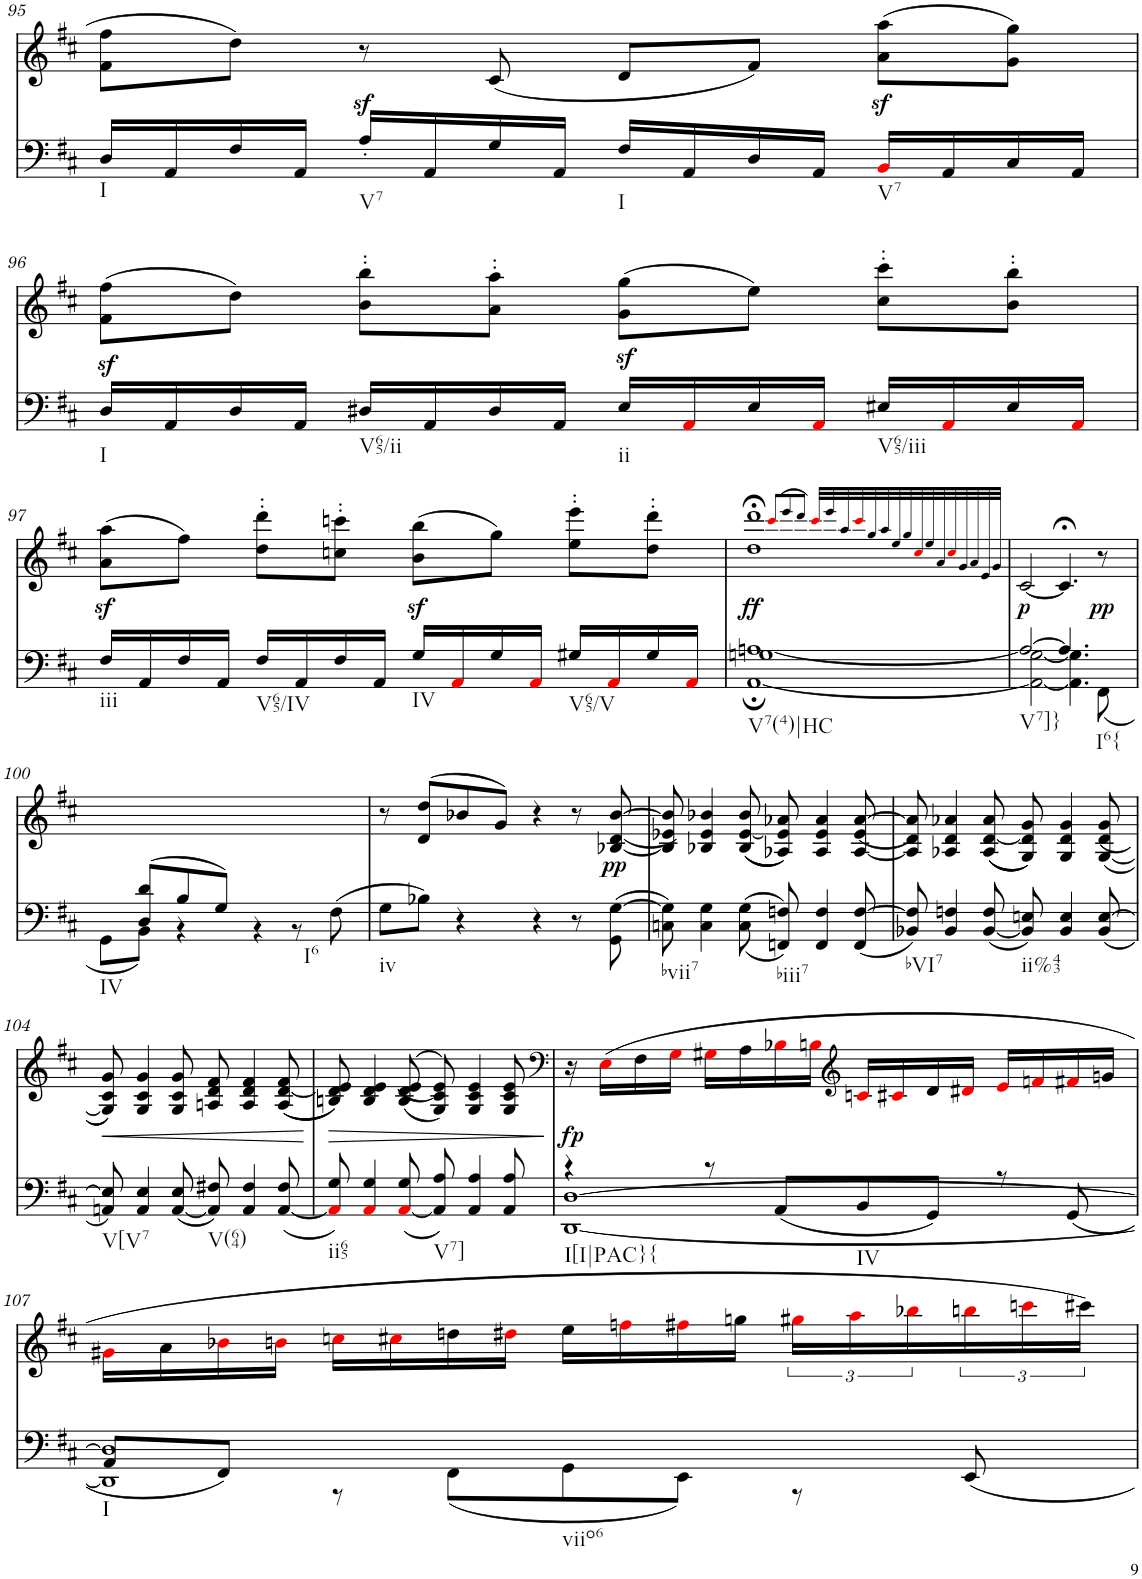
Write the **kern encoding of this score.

**kern	**kern	**dynam
*part2	*part1	*part1
*staff2	*staff1	*staff1
*I"Piano	*I"Piano	*
*I'Pno	*I'Pno	*
!!LO:PB:g=z
*clefF4	*clefG2	*
*k[f#c#]	*k[f#c#]	*
*M4/4	*M4/4	*
=95	=95	=95
!LO:TX:b:t=I	!	!
16D/LL	8f#\ 8ff#\L	.
16AA/	.	.
16F#/	8dd\J	.
16AA/JJ	.	.
!LO:TX:b:t=V7	!	!
16Az>'/LL	8r	.
16AA/	.	.
16G/	(8c#/	.
16AA/JJ	.	.
!LO:TX:b:t=I	!	!
16F#/LL	8d/L	.
16AA/	.	.
16D/	8f#/J)	.
16AA/JJ	.	.
!LO:TX:b:t=V7	!	!
16BBz>i/LL	(8a\ 8aa\L	.
16AA/	.	.
16C#/	8g\ 8gg\J)	.
16AA/JJ	.	.
!!LO:LB:g=z
=96	=96	=96
!LO:TX:b:t=I	!	!
16Dz>/LL	(8f#\ 8ff#\L	.
16AA/	.	.
16D/	8dd\J)	.
16AA/JJ	.	.
!LO:TX:b:t=V65/ii	!	!
16D#X/LL	8b\' 8bb\'L	.
16AA/	.	.
16D#/	8a\' 8aa\'J	.
16AA/JJ	.	.
!LO:TX:b:t=ii	!	!
16Ez>/LL	(8g\ 8gg\L	.
16AAi/	.	.
16E/	8ee\J)	.
16AAi/JJ	.	.
!LO:TX:b:t=V65/iii	!	!
16E#X/LL	8cc#\' 8ccc#\'L	.
16AAi/	.	.
16E#/	8b\' 8bb\'J	.
16AAi/JJ	.	.
!!LO:LB:g=z
=97	=97	=97
!LO:TX:b:t=iii	!	!
16F#/LL	(8a\z< 8aa\z<L	.
16AA/	.	.
16F#/	8ff#\J)	.
16AA/JJ	.	.
!LO:TX:b:t=V65/IV	!	!
16F#/LL	8dd\' 8ddd\'L	.
16AA/	.	.
16F#/	8ccn\' 8cccn\'J	.
16AA/JJ	.	.
!LO:TX:b:t=IV	!	!
16G/LL	(8b\z< 8bb\z<L	.
16AAi/	.	.
16G/	8gg\J)	.
16AAi/JJ	.	.
!LO:TX:b:t=V65/V	!	!
16G#X/LL	8ee\' 8eee\'L	.
16AAi/	.	.
16G#/	8dd\' 8ddd\'J	.
16AAi/JJ	.	.
=98	=98	=98
*^	*	*
!LO:TX:b:t=V7(4)|HC	!	!	!
!	!	!	!LO:DY:b
1Gn	[1AA; [1An;	1dd;< 1ddd;<	ff
.	.	(>8qccc#i/L	.
.	.	8qeee/	.
.	.	8qddd/J)	.
.	.	32qccc#i/LLL	.
.	.	32qeee/	.
.	.	32qaa/	.
.	.	32qccc#i/	.
.	.	32qgg/	.
.	.	32qaa/	.
.	.	32qee/	.
.	.	32qgg/	.
.	.	32qcc#i/	.
.	.	32qee/	.
.	.	32qa/	.
.	.	32qcc#i/	.
.	.	32qg/	.
.	.	32qa/	.
.	.	32qe/	.
.	.	32qg/JJJ	.
=99	=99	=99	=99
!LO:TX:b:t=V7]}	!	!	!
!	!	!	!LO:DY:b
2A/_	2AA\_ [2G\	[2c#/	p
4.A/]	4.AA\] 4.G\]	4.c#;</]	.
!LO:TX:b:t=I6{	!	!	!
!	!	!	!LO:DY:b
8ryy	(8FF#\	8r	pp
!!LO:LB:g=z
=100	=100	=100	=100
!LO:TX:b:t=IV	!	!	!
8ryy	8GG\L	1ryy	.
(8D/ 8d/L	8BB\J)	.	.
8B/	4r	.	.
8G/J)	.	.	.
!LO:TX:b:t=I6	!	!	!
2ryy	4r	.	.
.	8r	.	.
.	(>8F#\	.	.
=101	=101	=101	=101
!LO:TX:b:t=iv	!	!	!
*v	*v	*	*
8G\L	8r	.
8B-X\J)	(>8d/ 8dd/L	.
4r	8b-X/	.
.	8g/J)	.
4r	4r	.
8r	8r	.
!	!	!LO:DY:b
(8GG\ [8G\	(<[8B-X/ 8d/ [8b-/	pp
=102	=102	=102
!LO:TX:b:t=bvii7	!	!
8Cn\ 8G\])	8B-/] 8e-X/ 8b-/])	.
4C\ 4G\	4B-X/ 4e-/ 4b-X/	.
((<8C\ 8G\	(<8B-/ [8e-/ 8b-/	.
!LO:TX:b:t=biii7	!	!
8FFn/ 8Fn/))	8A-X/ 8e-/] 8a-X/)	.
4FF/ 4F/	4A-/ 4e-/ 4a-/	.
(<8FF/ [8F/	(<[8A-/ 8e-/ [8a-/	.
=103	=103	=103
!LO:TX:b:t=bVI7	!	!
8BB-X/ 8F/])	8A-/] 8d/ 8a-/])	.
4BB-/ 4Fn/	4A-X/ 4d/ 4a-X/	.
([8BB-/ 8F/	(<(8A-/ [8d/ 8a-/	.
!LO:TX:b:t=ii%43	!	!
8BB-/] 8En/)	8G/ 8d/] 8g/))	.
4BB-/ 4E/	4G/ 4d/ 4g/	.
(<8BB-/ [8E/	(<([8G/ 8d/ 8g/	.
!!LO:LB:g=z
=104	=104	=104
!LO:TX:b:t=V[V7	!	!
!	!	!LO:HP:b
8AAn/ 8E/])	8G/] 8c#/ 8g/))	<
4AA/ 4E/	4G/ 4c#/ 4g/	.
([8AA/ 8E/	8G/ 8c#/ 8g/	.
!LO:TX:b:t=V(64)	!	!
8AA/] 8F#X/)	8An/ 8d/ 8f#/	.
4AA/ 4F#/	4A/ 4d/ 4f#/	.
([8AA/ 8F#/	(<(8A/ [8d/ 8f#/	.
.	.	[
=105	=105	=105
!LO:TX:b:t=ii65	!	!
!	!	!LO:HP:b
8AAi/] 8G/)	8Bn/ 8d/] 8e/))	>
4AAi/ 4G/	4B/ 4d/ 4e/	.
([8AAi/ 8G/	((>(8B/ 8d/ 8e/	.
!LO:TX:b:t=V7]	!	!
8AA/] 8A/)	8G/ 8c#/ 8e/)))	.
4AA/ 4A/	4G/ 4c#/ 4e/	.
8AA/ 8A/	8G/ 8c#/ 8e/	.
.	.	]
=106	=106	=106
*	*clefF4	*
*^	*	*
!LO:TX:b:t=I[I|PAC}{	!	!	!
!	!	!	!LO:DY:b
4r	[1DD [>1D	16r	fp
.	.	(16Ei\LL	.
.	.	16F#\	.
.	.	16Gi\JJ	.
8r	.	16G#Xi\LL	.
.	.	16A\	.
(<8AA/L	.	16B-Xi\	.
.	.	16Bni\JJ	.
*	*	*clefG2	*
!LO:TX:b:t=IV	!	!	!
8BB/	.	16cni/LL	.
.	.	16c#Xi/	.
8GG/J)	.	16d/	.
.	.	16d#Xi/JJ	.
8r	.	16ei/LL	.
.	.	16fni/	.
(<8GG/	.	16f#Xi/	.
.	.	16gn/JJ	.
!!LO:LB:g=z
=107	=107	=107	=107
!LO:TX:b:t=I	!	!	!
!LO:TX:b:t=viio6	!	!	!
1DD] 1D]	8AA/L	16g#Xi\LL	.
.	.	16a\	.
.	8FF#/J)	16b-Xi\	.
.	.	16bni\JJ	.
.	8r	16ccni\LL	.
.	.	16cc#Xi\	.
.	(8FF#\L	16ddn\	.
.	.	16dd#Xi\JJ	.
.	8GG\	16ee\LL	.
.	.	16ffni\	.
.	8EE\J)	16ff#Xi\	.
.	.	16ggn\JJ	.
.	8r	24gg#Xi\LL	.
.	.	24aai\	.
.	.	24bb-Xi\	.
.	8EE/	24bbni\	.
.	.	24cccni\	.
.	.	24ccc#X\JJ)	.
*v	*v	*	*
=	=	=
*-	*-	*-
